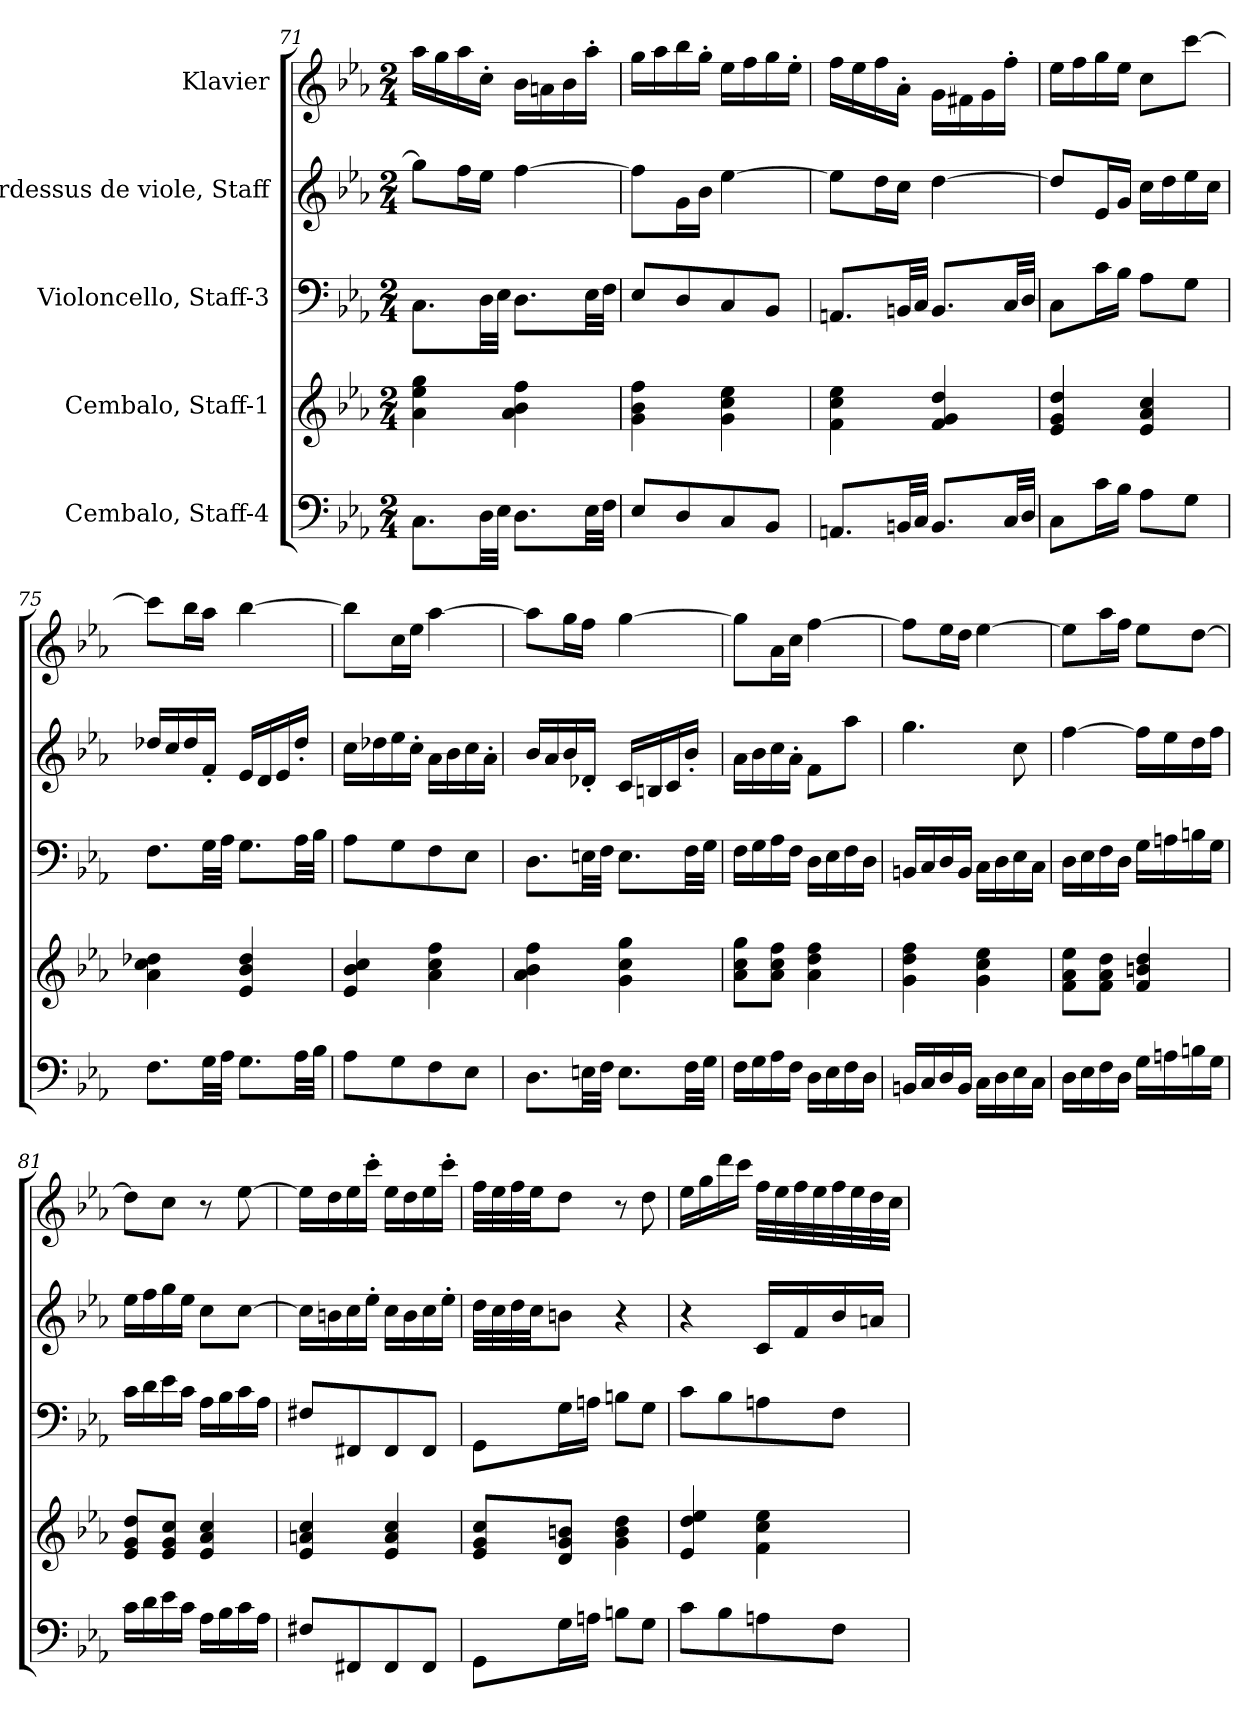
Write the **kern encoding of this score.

**kern	**kern	**kern	**kern	**kern
*part5	*part4	*part3	*part2	*part1
*staff5	*staff4	*staff3	*staff2	*staff1
*I"Cembalo, Staff-4	*I"Cembalo, Staff-1	*I"Violoncello, Staff-3	*I"Pardessus de viole, Staff	*I"Klavier
*clefF4	*clefG2	*clefF4	*clefG2	*clefG2
*ITrd7c12	*	*	*	*
*k[b-e-a-]	*k[b-e-a-]	*k[b-e-a-]	*k[b-e-a-]	*k[b-e-a-]
*M2/4	*M2/4	*M2/4	*M2/4	*M2/4
=71	=71	=71	=71	=71
8.CC\L	4a-\ 4ee-\ 4gg\	8.C\L	8gg\L]	16aa-\LL
.	.	.	.	16gg\
.	.	.	16ff\L	16aa-\
32DD\LL	.	32D\LL	16ee-\JJ	16cc'\JJ
32EE-\JJJ	.	32E-\JJJ	.	.
8.DD\L	4a-\ 4b-\ 4ff\	8.D\L	[4ff\	16b-\LL
.	.	.	.	16an\
.	.	.	.	16b-\
32EE-\LL	.	32E-\LL	.	16aa-'\JJ
32FF\JJJ	.	32F\JJJ	.	.
=72	=72	=72	=72	=72
8EE-/L	4g\ 4b-\ 4ff\	8E-/L	8ff\L]	16gg\LL
.	.	.	.	16aa-\
8DD/	.	8D/	16g\L	16bb-\
.	.	.	16b-\JJ	16gg'\JJ
8CC/	4g\ 4cc\ 4ee-\	8C/	[4ee-\	16ee-\LL
.	.	.	.	16ff\
8BBB-/J	.	8BB-/J	.	16gg\
.	.	.	.	16ee-'\JJ
=73	=73	=73	=73	=73
8.AAAn/L	4f\ 4cc\ 4ee-\	8.AAn/L	8ee-\L]	16ff\LL
.	.	.	.	16ee-\
.	.	.	16dd\L	16ff\
32BBBn/LL	.	32BBn/LL	16cc\JJ	16a-'\JJ
32CC/JJJ	.	32C/JJJ	.	.
8.BBB/L	4f/ 4g/ 4dd/	8.BB/L	[4dd\	16g\LL
.	.	.	.	16f#X\
.	.	.	.	16g\
32CC/LL	.	32C/LL	.	16ff'\JJ
32DD/JJJ	.	32D/JJJ	.	.
!!LO:LB:g=z
=74	=74	=74	=74	=74
8CC\L	4e-/ 4g/ 4dd/	8C\L	8dd/L]	16ee-\LL
.	.	.	.	16ff\
16C\L	.	16c\L	16e-/L	16gg\
16BB-\JJ	.	16B-\JJ	16g/JJ	16ee-\JJ
8AA-\L	4e-/ 4a-/ 4cc/	8A-\L	16cc\LL	8cc\L
.	.	.	16dd\	.
8GG\J	.	8G\J	16ee-\	[8ccc\J
.	.	.	16cc\JJ	.
=75	=75	=75	=75	=75
8.FF\L	4a-\ 4cc\ 4dd-X\	8.F\L	16dd-X/LL	8ccc\L]
.	.	.	16cc/	.
.	.	.	16dd-/	16bb-\L
32GG\LL	.	32G\LL	16f'/JJ	16aa-\JJ
32AA-\JJJ	.	32A-\JJJ	.	.
8.GG\L	4e-/ 4b-/ 4dd-/	8.G\L	16e-/LL	[4bb-\
.	.	.	16d/	.
.	.	.	16e-/	.
32AA-\LL	.	32A-\LL	16dd-'/JJ	.
32BB-\JJJ	.	32B-\JJJ	.	.
=76	=76	=76	=76	=76
8AA-\L	4e-/ 4b-/ 4cc/	8A-\L	16cc\LL	8bb-\L]
.	.	.	16dd-X\	.
8GG\	.	8G\	16ee-\	16cc\L
.	.	.	16cc'\JJ	16ee-\JJ
8FF\	4a-\ 4cc\ 4ff\	8F\	16a-\LL	[4aa-\
.	.	.	16b-\	.
8EE-\J	.	8E-\J	16cc\	.
.	.	.	16a-'\JJ	.
=77	=77	=77	=77	=77
8.DD\L	4a-\ 4b-\ 4ff\	8.D\L	16b-/LL	8aa-\L]
.	.	.	16a-/	.
.	.	.	16b-/	16gg\L
32EEn\LL	.	32En\LL	16d-X'/JJ	16ff\JJ
32FF\JJJ	.	32F\JJJ	.	.
8.EE\L	4g\ 4cc\ 4gg\	8.E\L	16c/LL	[4gg\
.	.	.	16Bn/	.
.	.	.	16c/	.
32FF\LL	.	32F\LL	16b-'/JJ	.
32GG\JJJ	.	32G\JJJ	.	.
!!LO:PB:g=z
=78	=78	=78	=78	=78
16FF\LL	8a-\ 8cc\ 8gg\L	16F\LL	16a-\LL	8gg\L]
16GG\	.	16G\	16b-\	.
16AA-\	8a-\ 8cc\ 8ff\J	16A-\	16cc\	16a-\L
16FF\JJ	.	16F\JJ	16a-'\JJ	16cc\JJ
16DD\LL	4a-\ 4dd\ 4ff\	16D\LL	8f\L	[4ff\
16EE-\	.	16E-\	.	.
16FF\	.	16F\	8aa-\J	.
16DD\JJ	.	16D\JJ	.	.
=79	=79	=79	=79	=79
16BBBn/LL	4g\ 4dd\ 4ff\	16BBn/LL	4.gg\	8ff\L]
16CC/	.	16C/	.	.
16DD/	.	16D/	.	16ee-\L
16BBB/JJ	.	16BB/JJ	.	16dd\JJ
16CC\LL	4g\ 4cc\ 4ee-\	16C\LL	.	[4ee-\
16DD\	.	16D\	.	.
16EE-\	.	16E-\	8cc\	.
16CC\JJ	.	16C\JJ	.	.
=80	=80	=80	=80	=80
16DD\LL	8f\ 8a-\ 8ee-\L	16D\LL	[4ff\	8ee-\L]
16EE-\	.	16E-\	.	.
16FF\	8f\ 8a-\ 8dd\J	16F\	.	16aa-\L
16DD\JJ	.	16D\JJ	.	16ff\JJ
16GG\LL	4f/ 4bn/ 4dd/	16G\LL	16ff\LL]	8ee-\L
16AAn\	.	16An\	16ee-\	.
16BBn\	.	16Bn\	16dd\	[8dd\J
16GG\JJ	.	16G\JJ	16ff\JJ	.
=81	=81	=81	=81	=81
16C\LL	8e-/ 8g/ 8dd/L	16c\LL	16ee-\LL	8dd\L]
16D\	.	16d\	16ff\	.
16E-\	8e-/ 8g/ 8cc/J	16e-\	16gg\	8cc\J
16C\JJ	.	16c\JJ	16ee-\JJ	.
16AA-\LL	4e-/ 4a-/ 4cc/	16A-\LL	8cc\L	8r
16BB-\	.	16B-\	.	.
16C\	.	16c\	[8cc\J	[8ee-\
16AA-\JJ	.	16A-\JJ	.	.
!!LO:LB:g=z
=82	=82	=82	=82	=82
8FF#X/L	4e-/ 4an/ 4cc/	8F#X/L	16cc\LL]	16ee-\LL]
.	.	.	16bn\	16dd\
8FFF#X/	.	8FF#X/	16cc\	16ee-\
.	.	.	16ee-'\JJ	16ccc'\JJ
8FFF#/	4e-/ 4a/ 4cc/	8FF#/	16cc\LL	16ee-\LL
.	.	.	16b\	16dd\
8FFF#/J	.	8FF#/J	16cc\	16ee-\
.	.	.	16ee-'\JJ	16ccc'\JJ
=83	=83	=83	=83	=83
8GGG\L	8e-/ 8g/ 8cc/L	8GG\L	32dd\LLL	32ff\LLL
.	.	.	32cc\	32ee-\
.	.	.	32dd\	32ff\
.	.	.	32cc\JJ	32ee-\JJ
16GG\L	8d/ 8g/ 8bn/J	16G\L	8bn\J	8dd\J
16AAn\JJ	.	16An\JJ	.	.
8BBn\L	4g\ 4b\ 4dd\	8Bn\L	4r	8r
8GG\J	.	8G\J	.	8dd\
=84	=84	=84	=84	=84
8C\L	4e-/ 4dd/ 4ee-/	8c\L	4r	16ee-\LL
.	.	.	.	16gg\
8BB-\	.	8B-\	.	16ddd\
.	.	.	.	16ccc\JJ
8AAn\	4f\ 4cc\ 4ee-\	8An\	16c/LL	32ff\LLL
.	.	.	.	32ee-\
.	.	.	16f/	32ff\
.	.	.	.	32ee-\
8FF\J	.	8F\J	16b-/	32ff\
.	.	.	.	32ee-\
.	.	.	16an/JJ	32dd\
.	.	.	.	32cc\JJJ
=	=	=	=	=
*-	*-	*-	*-	*-
